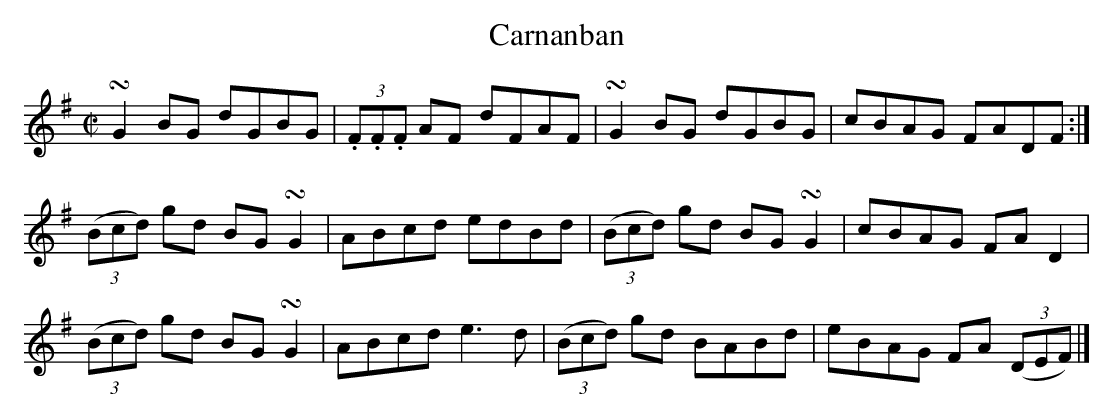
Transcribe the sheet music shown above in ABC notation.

X:1
U: ~ = !turn!
T:Carnanban
L:1/8
M:C|
K:G
~G2 BG dGBG | (3.F.F.F AF dFAF | ~G2 BG dGBG | cBAG FADF :|
((3Bcd) gd BG ~G2 | ABcd edBd | ((3Bcd) gd BG ~G2 | cBAG FA D2 |
((3Bcd) gd BG ~G2 | ABcd e3 d | ((3Bcd) gd BABd | eBAG FA ((3DEF) |]
